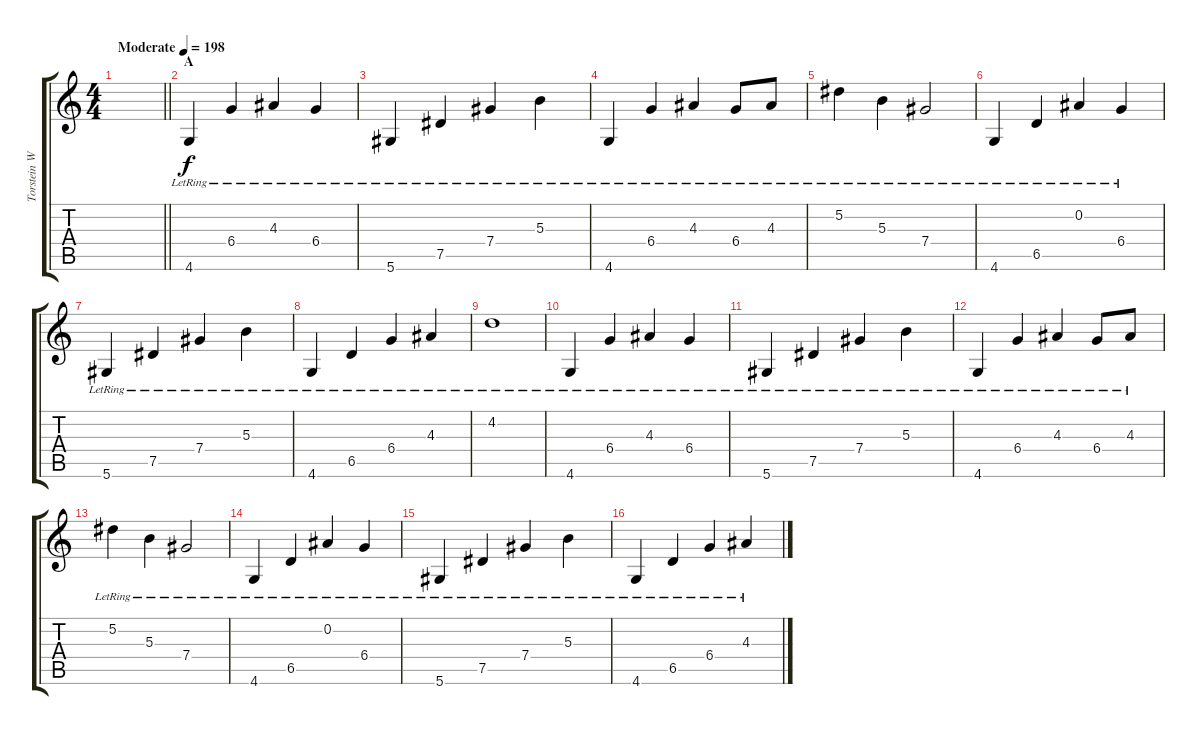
\track ("Torstein Wickberg (Rhythm Guitar)" "Torstein W") {instrument electricguitarclean}
\staff {score tabs}
\tuning (Eb4 Bb3 Gb3 Db3 Ab2 Eb2) {hide}
\ts (4 4)
\tempo (198 "Moderate")
\clef g2
\barLineRight lightlight
\ks c
|
\section ("" "A")
4.6{lr}.4 6.4{lr}.4 4.3{lr}.4 6.4{lr}.4 |
5.6{lr}.4 7.5{lr}.4 7.4{lr}.4 5.3{lr}.4 |
4.6{lr}.4 6.4{lr}.4 4.3{lr}.4 6.4{lr}.8 4.3{lr}.8 |
5.2{lr}.4 5.3{lr}.4 7.4{lr}.2 |
4.6{lr}.4 6.5{lr}.4 0.2{lr}.4 6.4{lr}.4 |
5.6{lr}.4 7.5{lr}.4 7.4{lr}.4 5.3{lr}.4 |
4.6{lr}.4 6.5{lr}.4 6.4{lr}.4 4.3{lr}.4 |
4.2{lr}.1 |
4.6{lr}.4 6.4{lr}.4 4.3{lr}.4 6.4{lr}.4 |
5.6{lr}.4 7.5{lr}.4 7.4{lr}.4 5.3{lr}.4 |
4.6{lr}.4 6.4{lr}.4 4.3{lr}.4 6.4{lr}.8 4.3{lr}.8 |
5.2{lr}.4 5.3{lr}.4 7.4{lr}.2 |
4.6{lr}.4 6.5{lr}.4 0.2{lr}.4 6.4{lr}.4 |
5.6{lr}.4 7.5{lr}.4 7.4{lr}.4 5.3{lr}.4 |
4.6{lr}.4 6.5{lr}.4 6.4{lr}.4 4.3{lr}.4
